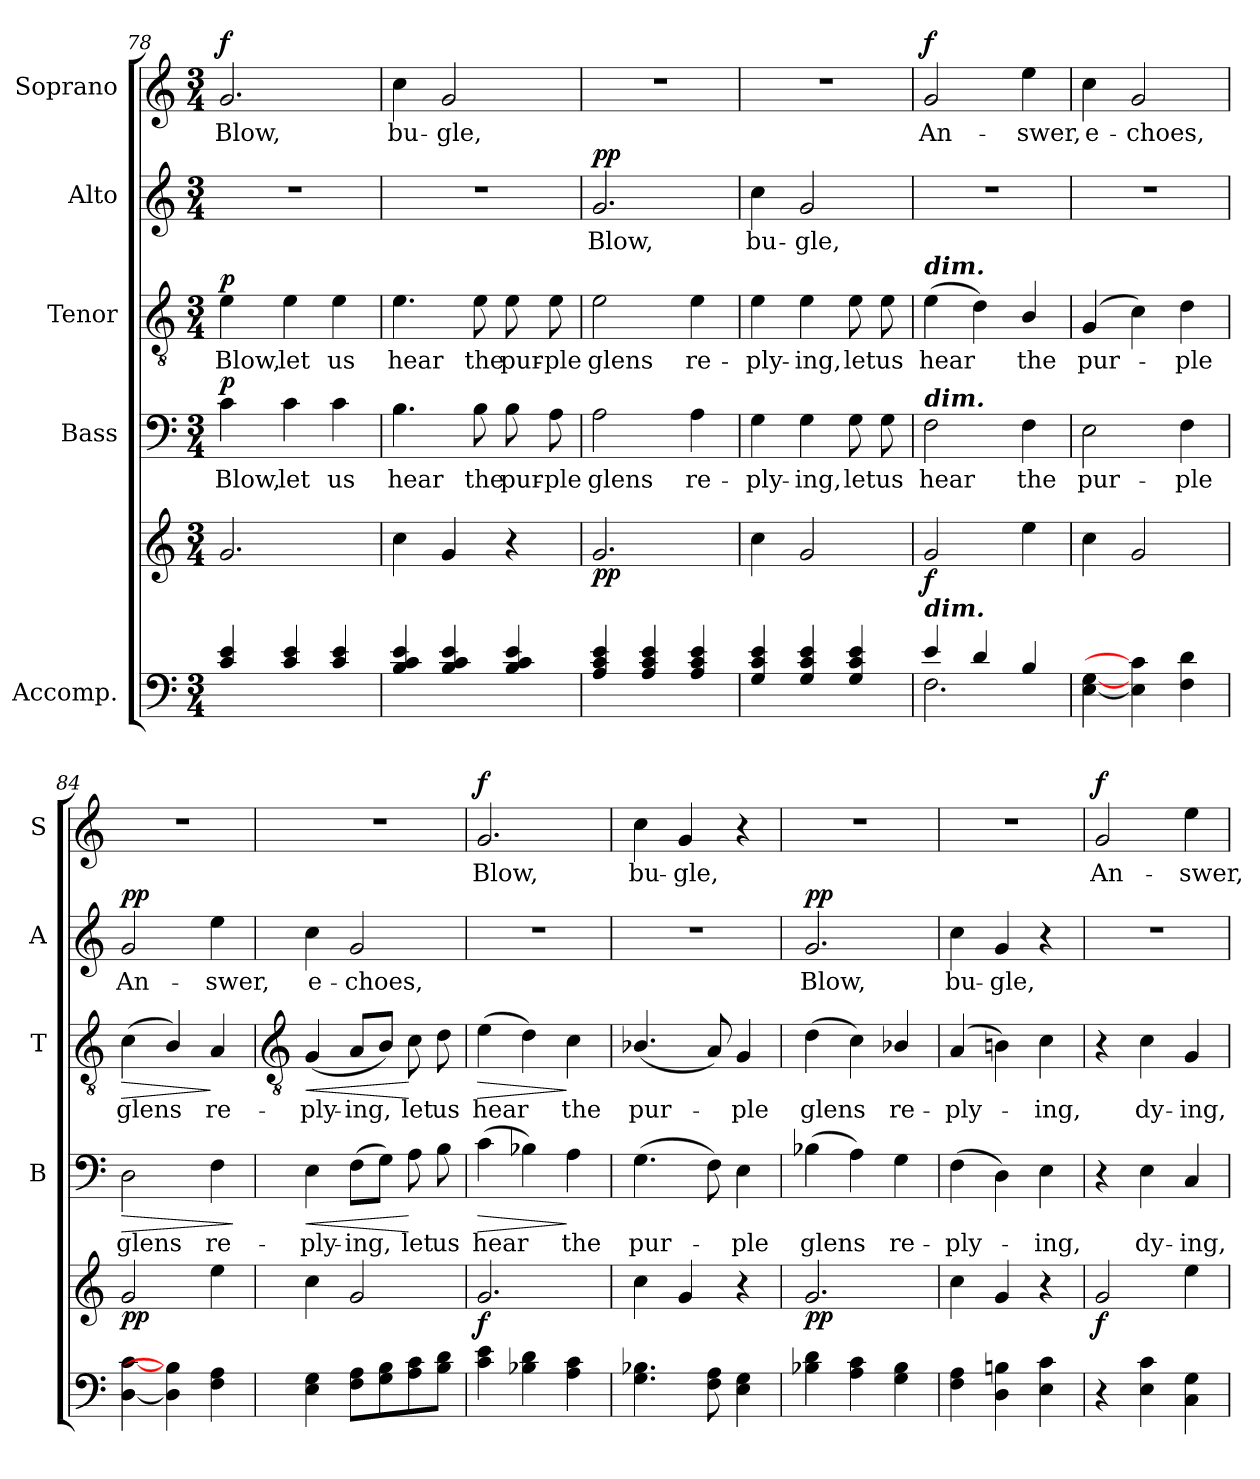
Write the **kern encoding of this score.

**kern	**kern	**dynam	**kern	**text	**dynam	**kern	**text	**dynam	**kern	**text	**dynam	**kern	**text	**dynam
*part5	*part5	*part5	*part4	*part4	*part4	*part3	*part3	*part3	*part2	*part2	*part2	*part1	*part1	*part1
*staff6	*staff5	*staff5/6	*staff4	*staff4	*staff4	*staff3	*staff3	*staff3	*staff2	*staff2	*staff2	*staff1	*staff1	*staff1
*I"Accomp.	*	*	*I"Bass	*	*	*I"Tenor	*	*	*I"Alto	*	*	*I"Soprano	*	*
*	*	*	*I'B	*	*	*I'T	*	*	*I'A	*	*	*I'S	*	*
!!LO:LB:g=z
*clefF4	*clefG2	*	*clefF4	*	*	*clefGv2	*	*	*clefG2	*	*	*clefG2	*	*
*k[]	*k[]	*	*k[]	*	*	*k[]	*	*	*k[]	*	*	*k[]	*	*
*C:	*C:	*	*C:	*	*	*C:	*	*	*C:	*	*	*C:	*	*
*M3/4	*M3/4	*	*M3/4	*	*	*M3/4	*	*	*M3/4	*	*	*M3/4	*	*
=78	=78	=78	=78	=78	=78	=78	=78	=78	=78	=78	=78	=78	=78	=78
*^	*	*	*	*	*	*	*	*	*	*	*	*	*	*
!	!	!	!LO:DY:b=2	!	!LO:LY:b	!	!	!LO:LY:b	!	!LO:N:vis=1	!	!	!	!LO:LY:b	!
!	!	!	!LO:DY:n=1:b	!	!	!LO:DY:b	!	!	!LO:DY:b	!	!	!	!	!	!LO:DY:b
4c 4e	2.ryy	2.g	p f	4c	Blow,	p	4e	Blow,	p	2.r	.	.	2.g	Blow,	f
!	!	!	!	!	!LO:LY:b	!	!	!LO:LY:b	!	!	!	!	!	!	!
4c 4e	.	.	.	4c	let	.	4e	let	.	.	.	.	.	.	.
!	!	!	!	!	!LO:LY:b	!	!	!LO:LY:b	!	!	!	!	!	!	!
4c 4e	.	.	.	4c	us	.	4e	us	.	.	.	.	.	.	.
=79	=79	=79	=79	=79	=79	=79	=79	=79	=79	=79	=79	=79	=79	=79	=79
!	!	!	!	!	!LO:LY:b	!	!	!LO:LY:b	!	!LO:N:vis=1	!	!	!	!LO:LY:b	!
4B 4c 4e	2.ryy	4cc	.	4.B	hear	.	4.e	hear	.	2.r	.	.	4cc	bu-	.
!	!	!	!	!	!	!	!	!	!	!	!	!	!	!LO:LY:b	!
4B 4c 4e	.	4g	.	.	.	.	.	.	.	.	.	.	2g	-gle,	.
!	!	!	!	!	!LO:LY:b	!	!	!LO:LY:b	!	!	!	!	!	!	!
.	.	.	.	8B	the	.	8e	the	.	.	.	.	.	.	.
!	!	!	!	!	!LO:LY:b	!	!	!LO:LY:b	!	!	!	!	!	!	!
4B 4c 4e	.	4r	.	8B	pur-	.	8e	pur-	.	.	.	.	.	.	.
!	!	!	!	!	!LO:LY:b	!	!	!LO:LY:b	!	!	!	!	!	!	!
.	.	.	.	8A	-ple	.	8e	-ple	.	.	.	.	.	.	.
=80	=80	=80	=80	=80	=80	=80	=80	=80	=80	=80	=80	=80	=80	=80	=80
!	!	!	!LO:DY:b	!	!LO:LY:b	!	!	!LO:LY:b	!	!	!LO:LY:b	!LO:DY:b	!LO:N:vis=1	!	!
4A 4c 4e	2.ryy	2.g	pp	2A	glens	.	2e	glens	.	2.g	Blow,	pp	2.r	.	.
4A 4c 4e	.	.	.	.	.	.	.	.	.	.	.	.	.	.	.
!	!	!	!	!	!LO:LY:b	!	!	!LO:LY:b	!	!	!	!	!	!	!
4A 4c 4e	.	.	.	4A	re-	.	4e	re-	.	.	.	.	.	.	.
=81	=81	=81	=81	=81	=81	=81	=81	=81	=81	=81	=81	=81	=81	=81	=81
!	!	!	!	!	!LO:LY:b	!	!	!LO:LY:b	!	!	!LO:LY:b	!	!LO:N:vis=1	!	!
4G 4c 4e	2.ryy	4cc	.	4G	-ply-	.	4e	-ply-	.	4cc	bu-	.	2.r	.	.
!	!	!	!	!	!LO:LY:b	!	!	!LO:LY:b	!	!	!LO:LY:b	!	!	!	!
4G 4c 4e	.	2g	.	4G	-ing,	.	4e	-ing,	.	2g	-gle,	.	.	.	.
!	!	!	!	!	!LO:LY:b	!	!	!LO:LY:b	!	!	!	!	!	!	!
4G 4c 4e	.	.	.	8G	let	.	8e	let	.	.	.	.	.	.	.
!	!	!	!	!	!LO:LY:b	!	!	!LO:LY:b	!	!	!	!	!	!	!
.	.	.	.	8G	us	.	8e	us	.	.	.	.	.	.	.
=82	=82	=82	=82	=82	=82	=82	=82	=82	=82	=82	=82	=82	=82	=82	=82
!	!	!	!	!	!	!	!LO:TX:a:Bi:t=dim.	!	!	!	!	!	!	!	!
!	!	!	!	!LO:TX:a:Bi:t=dim.	!	!	!	!	!	!	!	!	!	!	!
!LO:TX:a:Bi:t=dim.	!	!	!	!	!	!	!	!	!	!	!	!	!	!	!
!	!	!	!LO:DY:b	!	!LO:LY:b	!	!	!LO:LY:b	!	!LO:N:vis=1	!	!	!	!LO:LY:b	!LO:DY:b
4e/	2.F\	2g	f	2F	hear	.	(>4e	hear	.	2.r	.	.	2g	An-	f
4d/	.	.	.	.	.	.	4d)	.	.	.	.	.	.	.	.
!	!	!	!	!	!LO:LY:b	!	!	!LO:LY:b	!	!	!	!	!	!LO:LY:b	!
4B/	.	4ee	.	4F	the	.	4B/	the	.	.	.	.	4ee	-swer,	.
=83	=83	=83	=83	=83	=83	=83	=83	=83	=83	=83	=83	=83	=83	=83	=83
!	!	!	!	!	!LO:LY:b	!	!	!LO:LY:b	!	!LO:N:vis=1	!	!	!	!LO:LY:b	!
2.ryy	[4E\ [4G\	4cc	.	2E	pur-	.	(<4G	pur-	.	2.r	.	.	4cc	e-	.
!	!	!	!	!	!	!	!	!	!	!	!	!	!	!LO:LY:b	!
.	4E\] 4c\]	2g	.	.	.	.	4c)	.	.	.	.	.	2g	-choes,	.
!	!	!	!	!	!LO:LY:b	!	!	!LO:LY:b	!	!	!	!	!	!	!
.	4F\ 4d\	.	.	4F	-ple	.	4d	ple	.	.	.	.	.	.	.
=84	=84	=84	=84	=84	=84	=84	=84	=84	=84	=84	=84	=84	=84	=84	=84
!	!	!	!LO:DY:b	!	!LO:LY:b	!LO:HP:b	!	!LO:LY:b	!LO:HP:b	!	!LO:LY:b	!LO:DY:b	!LO:N:vis=1	!	!
2.ryy	[4D\ [4c\	2g	pp	2D	glens	>	(<4c	glens	>	2g	An-	pp	2.r	.	.
.	4D\] 4B\]	.	.	.	.	.	4B/)	.	.	.	.	.	.	.	.
!	!	!	!	!	!LO:LY:b	!	!	!LO:LY:b	!	!	!LO:LY:b	!	!	!	!
.	4F\ 4A\	4ee	.	4F	re-	.	4A	re-	]	4ee	-swer,	.	.	.	.
*v	*v	*	*	*	*	*	*	*	*	*	*	*	*	*	*
.	.	.	.	.	]	.	.	.	.	.	.	.	.	.
!!LO:LB:g=z
=85	=85	=85	=85	=85	=85	=85	=85	=85	=85	=85	=85	=85	=85	=85
*	*	*	*	*	*	*clefGv2	*	*	*	*	*	*	*	*
!	!	!	!	!LO:LY:b	!LO:HP:b	!	!LO:LY:b	!LO:HP:b	!	!LO:LY:b	!	!LO:N:vis=1	!	!
4E 4G	4cc	.	4E	-ply-	<	(<4G	-ply-	<	4cc	e-	.	2.r	.	.
!	!	!	!	!LO:LY:b	!	!	!LO:LY:b	!	!	!LO:LY:b	!	!	!	!
8F 8AL	2g	.	(>8FL	-ing,	.	8AL	-ing,	.	2g	-choes,	.	.	.	.
8G 8B	.	.	8GJ)	.	.	8BJ)	.	.	.	.	.	.	.	.
!	!	!	!	!LO:LY:b	!	!	!LO:LY:b	!	!	!	!	!	!	!
8A 8c	.	.	8A	let	[	8c	let	[	.	.	.	.	.	.
!	!	!	!	!LO:LY:b	!	!	!LO:LY:b	!	!	!	!	!	!	!
8B 8dJ	.	.	8B	us	.	8d	us	.	.	.	.	.	.	.
=86	=86	=86	=86	=86	=86	=86	=86	=86	=86	=86	=86	=86	=86	=86
!	!	!LO:DY:b	!	!LO:LY:b	!LO:HP:b	!	!LO:LY:b	!LO:HP:b	!LO:N:vis=1	!	!	!	!LO:LY:b	!LO:DY:b
4c 4e	2.g	f	(>4c	hear	>	(>4e	hear	>	2.r	.	.	2.g	Blow,	f
4B-X 4d	.	.	4B-X)	.	.	4d)	.	.	.	.	.	.	.	.
!	!	!	!	!LO:LY:b	!	!	!LO:LY:b	!	!	!	!	!	!	!
4A 4c	.	.	4A	the	]	4c	the	]	.	.	.	.	.	.
=87	=87	=87	=87	=87	=87	=87	=87	=87	=87	=87	=87	=87	=87	=87
!	!	!	!	!LO:LY:b	!	!	!LO:LY:b	!	!LO:N:vis=1	!	!	!	!LO:LY:b	!
4.G\ 4.B-X\	4cc	.	(>4.G\	pur-	.	(<4.B-X/	pur-	.	2.r	.	.	4cc	bu-	.
!	!	!	!	!	!	!	!	!	!	!	!	!	!LO:LY:b	!
.	4g	.	.	.	.	.	.	.	.	.	.	4g	-gle,	.
8F 8A	.	.	8F)	.	.	8A)	.	.	.	.	.	.	.	.
!	!	!	!	!LO:LY:b	!	!	!LO:LY:b	!	!	!	!	!	!	!
4E 4G	4r	.	4E	ple	.	4G	ple	.	.	.	.	4r	.	.
=88	=88	=88	=88	=88	=88	=88	=88	=88	=88	=88	=88	=88	=88	=88
!	!	!LO:DY:b	!	!LO:LY:b	!	!	!LO:LY:b	!	!	!LO:LY:b	!LO:DY:b	!LO:N:vis=1	!	!
4B-X 4d	2.g	pp	(>4B-X	glens	.	(>4d	glens	.	2.g	Blow,	pp	2.r	.	.
4A 4c	.	.	4A)	.	.	4c)	.	.	.	.	.	.	.	.
!	!	!	!	!LO:LY:b	!	!	!LO:LY:b	!	!	!	!	!	!	!
4G\ 4B-\	.	.	4G\	re-	.	4B-X/	re-	.	.	.	.	.	.	.
=89	=89	=89	=89	=89	=89	=89	=89	=89	=89	=89	=89	=89	=89	=89
!	!	!	!	!LO:LY:b	!	!	!LO:LY:b	!	!	!LO:LY:b	!	!LO:N:vis=1	!	!
4F 4A	4cc	.	(>4F	-ply-	.	(<4A	-ply-	.	4cc	bu-	.	2.r	.	.
!	!	!	!	!	!	!	!	!	!	!LO:LY:b	!	!	!	!
4D 4Bn	4g	.	4D)	.	.	4Bn)	.	.	4g	-gle,	.	.	.	.
!	!	!	!	!LO:LY:b	!	!	!LO:LY:b	!	!	!	!	!	!	!
4E 4c	4r	.	4E	ing,	.	4c	ing,	.	4r	.	.	.	.	.
=90	=90	=90	=90	=90	=90	=90	=90	=90	=90	=90	=90	=90	=90	=90
!	!	!LO:DY:b	!	!	!	!	!	!	!LO:N:vis=1	!	!	!	!LO:LY:b	!LO:DY:b
4r	2g	f	4r	.	.	4r	.	.	2.r	.	.	2g	An-	f
!	!	!	!	!LO:LY:b	!	!	!LO:LY:b	!	!	!	!	!	!	!
4E 4c	.	.	4E	dy-	.	4c	dy-	.	.	.	.	.	.	.
!	!	!	!	!LO:LY:b	!	!	!LO:LY:b	!	!	!	!	!	!LO:LY:b	!
4C 4G	4ee	.	4C	-ing,	.	4G	-ing,	.	.	.	.	4ee	-swer,	.
=	=	=	=	=	=	=	=	=	=	=	=	=	=	=
*-	*-	*-	*-	*-	*-	*-	*-	*-	*-	*-	*-	*-	*-	*-
